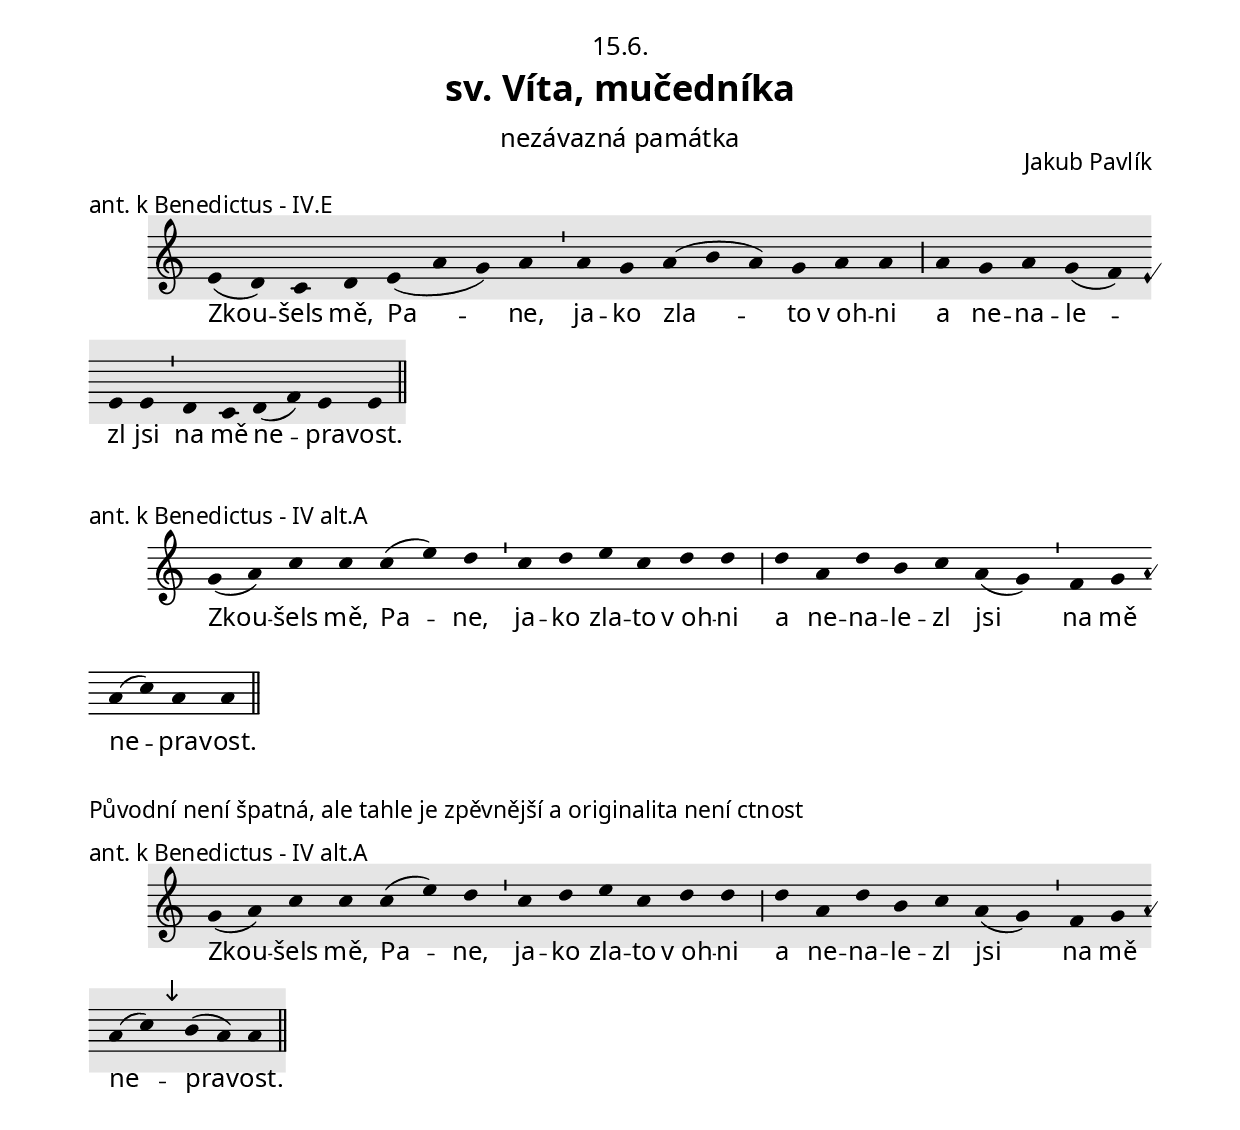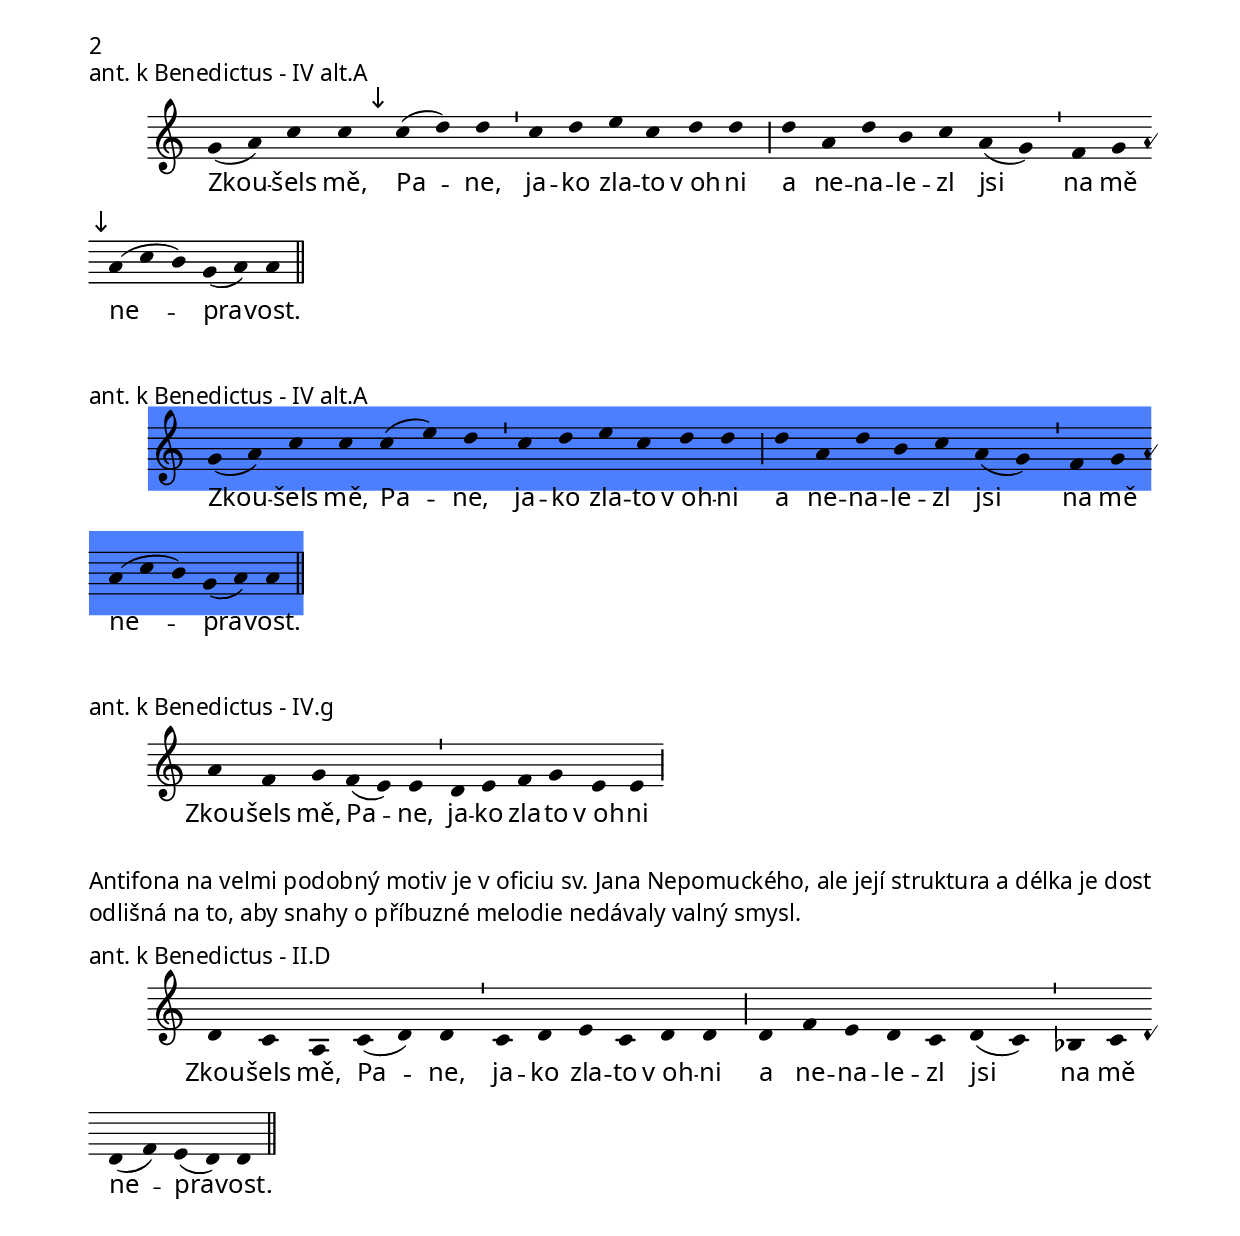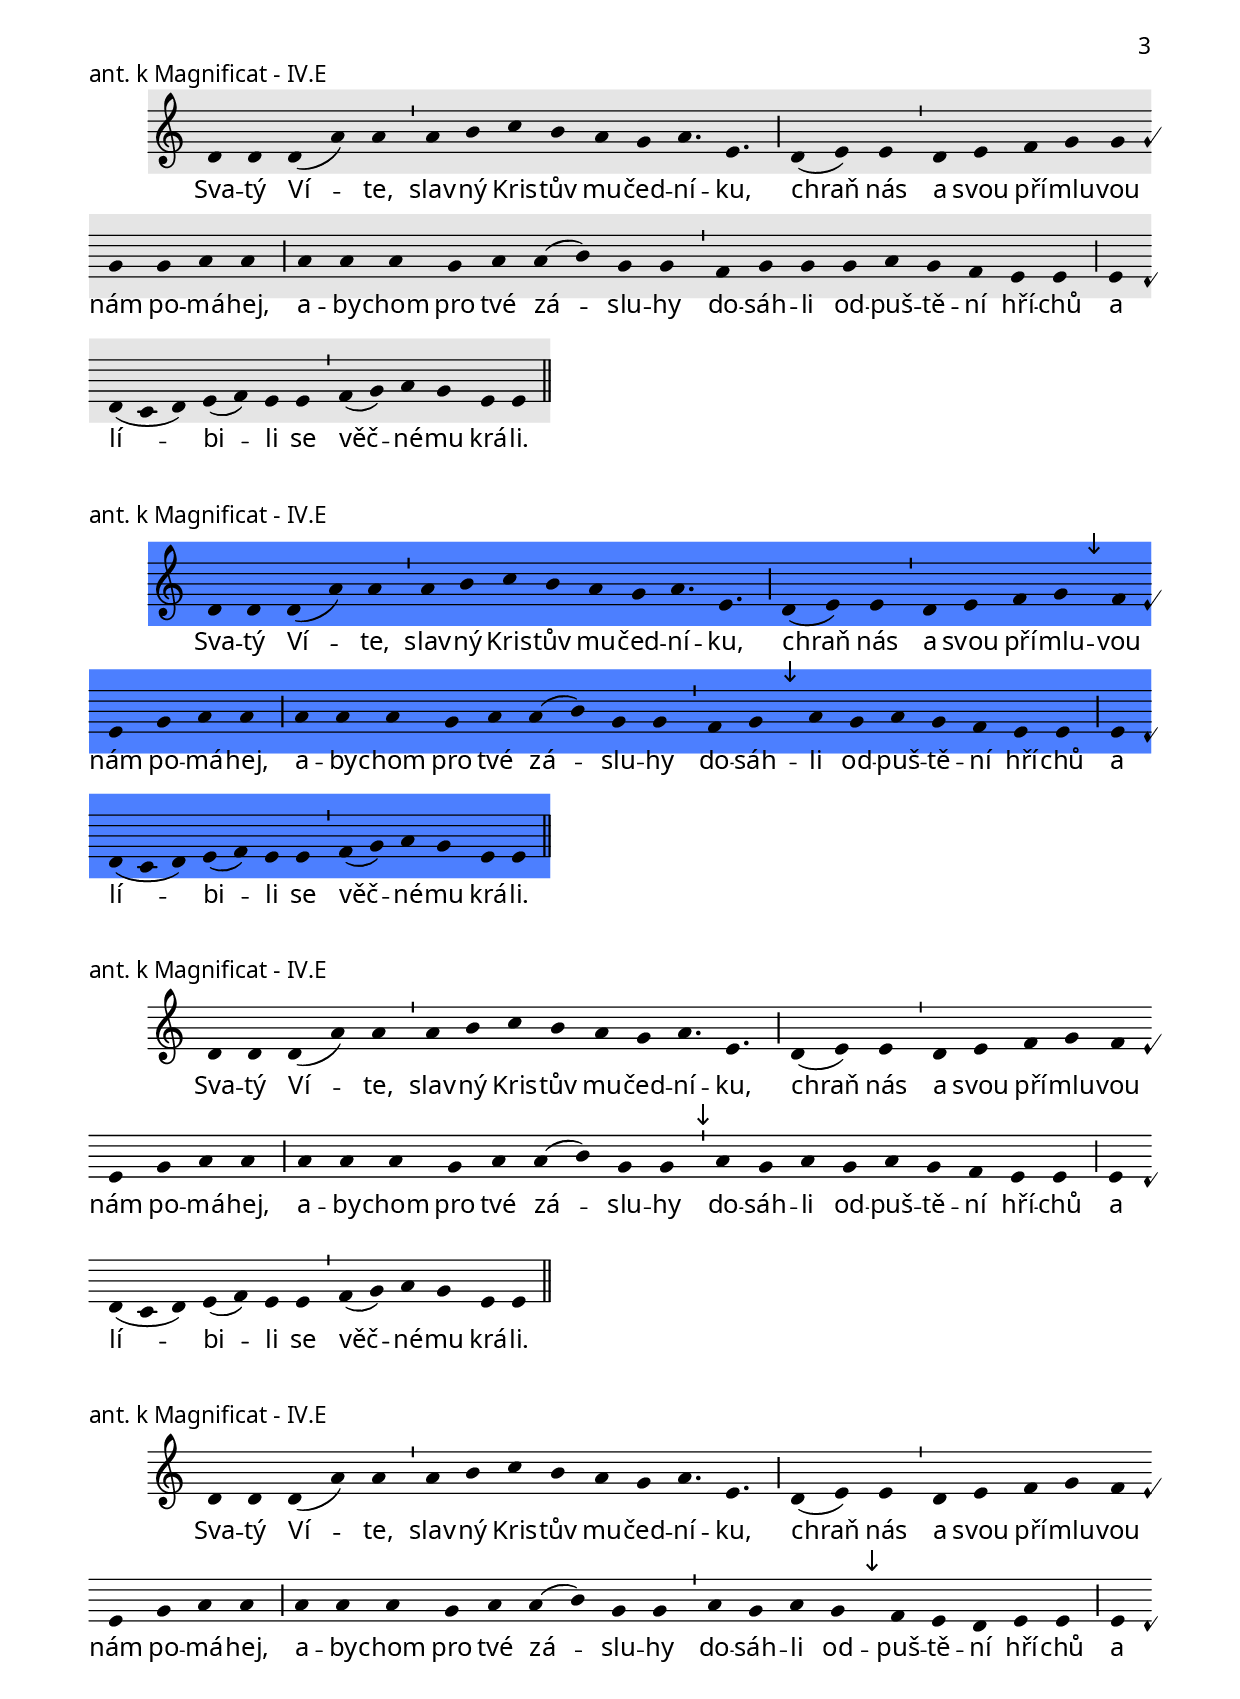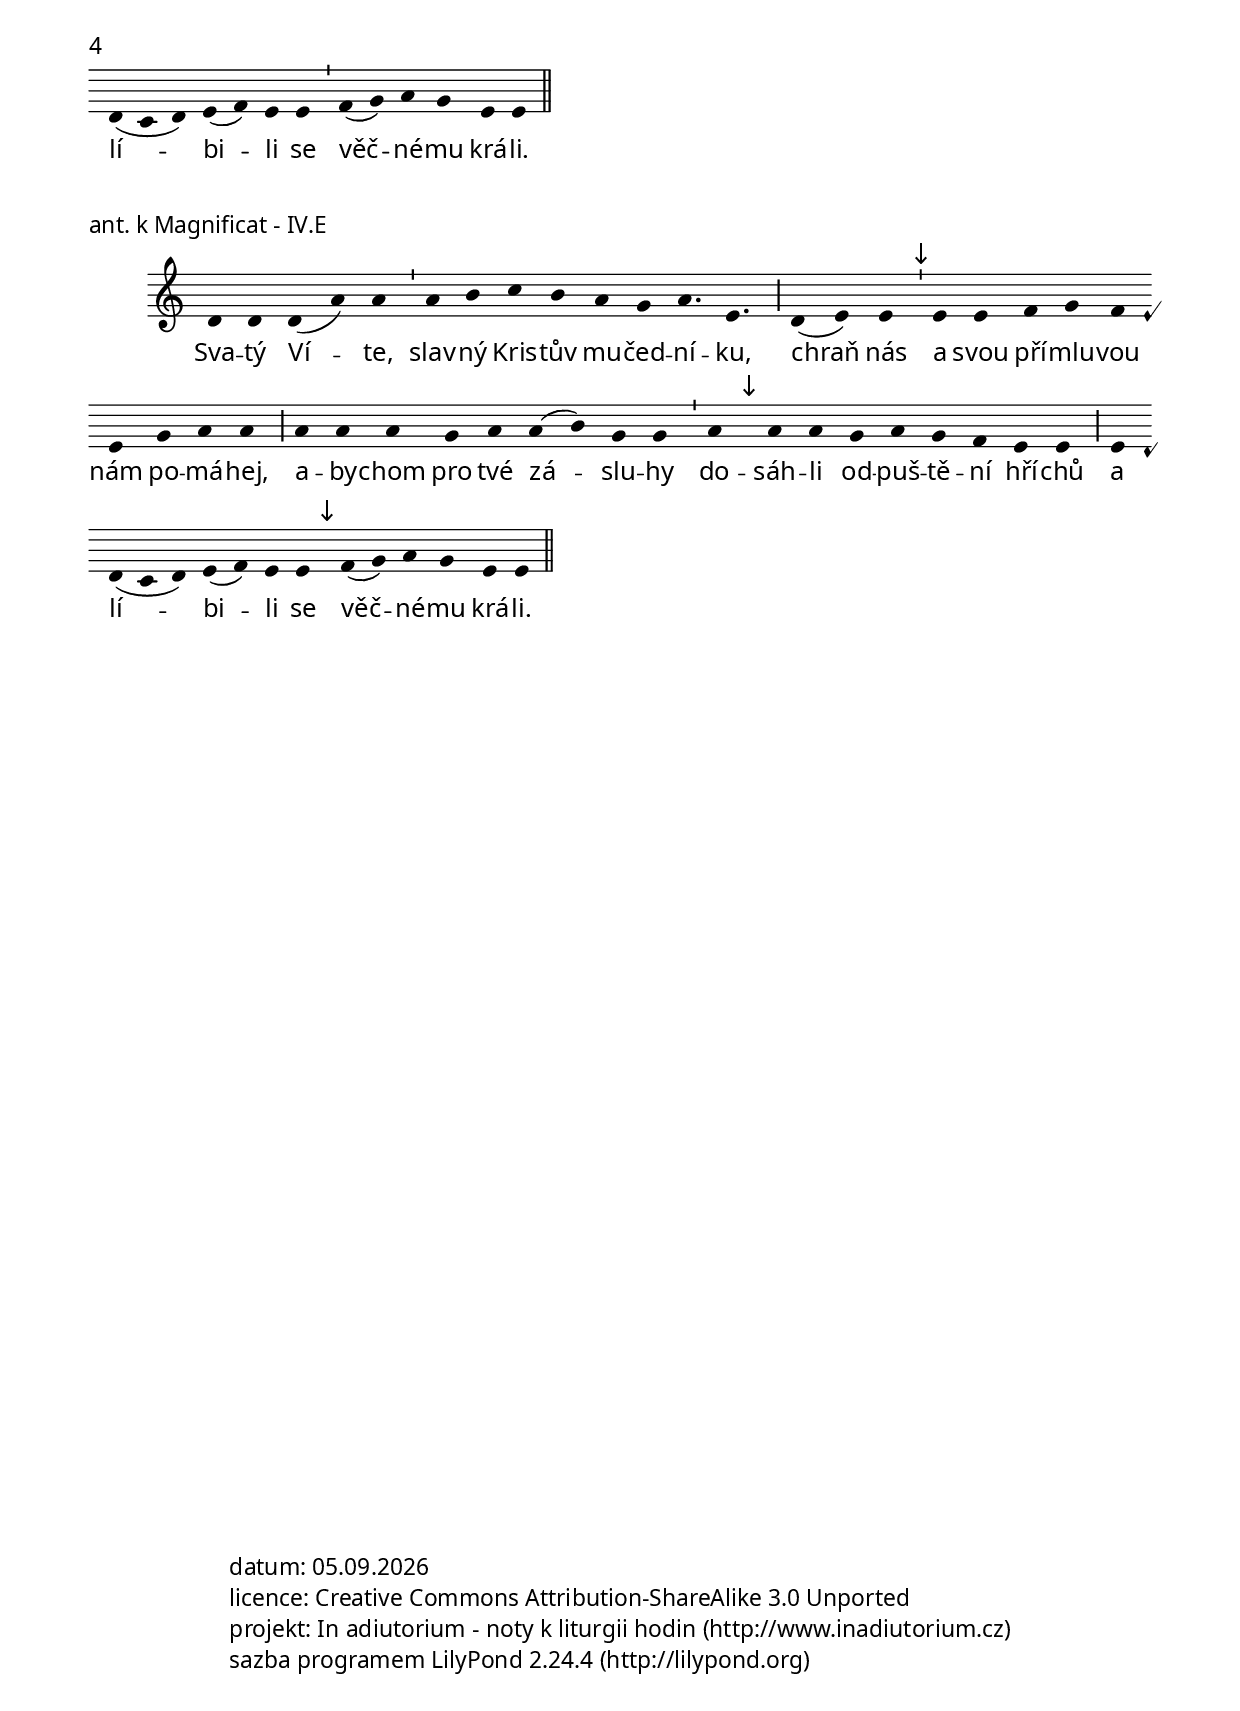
\version "2.15.37"

\include "../spolecne.ly"

\header {
  title = \markup\titleSvatek
            "sv. Víta, mučedníka"
            "nezávazná památka"
            15.6.
  composer = "Jakub Pavlík"
}

\score {
  \relative c' {
    \zvyraznovacSedy
    \choralniRezim
    e4( d) c d e( a g) a \barMin
    a g a( b a) g a a \barMaior
    a g a g( f) e e \barMin
    d c d( f) e e \barFinalis
  }
  \addlyrics {
    Zkou -- šels mě, Pa -- ne,
    ja -- ko zla -- to v_oh -- ni
    a ne -- na -- le -- zl jsi na mě ne -- pra -- vost.
  }
  \header {
    quid = "ant. k Benedictus"
    modus = "IV"
    differentia = "E"
    psalmus = ""
    id = "aben"
    piece = \markup {\sestavTitulekBezZalmu}
  }
}

\score {
  \relative c'' {
    \choralniRezim
    g4( a) c c c( e) d \barMin
    c d e c d d \barMaior
    d a d b c a( g) \barMin
    f g a( c) a a \barFinalis
  }
  \addlyrics {
    Zkou -- šels mě, Pa -- ne,
    ja -- ko zla -- to v_oh -- ni
    a ne -- na -- le -- zl jsi
    na mě ne -- pra -- vost.
  }
  \header {
    quid = "ant. k Benedictus"
    modus = "IV alt"
    differentia = "A"
    psalmus = ""
    id = "aben"
    piece = \markup {\sestavTitulekBezZalmu}
  }
}

\markup{
  Původní není špatná, ale tahle je zpěvnější a originalita není ctnost
}

\score {
  \relative c'' {
    \zvyraznovacSedy
    \choralniRezim
    g4( a) c c c( e) d \barMin
    c d e c d d \barMaior
    d a d b c a( g) \barMin
    f g a( c) \mark\sipka b( a) a \barFinalis
  }
  \addlyrics {
    Zkou -- šels mě, Pa -- ne,
    ja -- ko zla -- to v_oh -- ni
    a ne -- na -- le -- zl jsi
    na mě ne -- pra -- vost.
  }
  \header {
    quid = "ant. k Benedictus"
    modus = "IV alt"
    differentia = "A"
    psalmus = ""
    id = "aben"
    piece = \markup {\sestavTitulekBezZalmu}
  }
}

\score {
  \relative c'' {
    \choralniRezim
    g4( a) c c \mark\sipka c( d) d \barMin
    c d e c d d \barMaior
    d a d b c a( g) \barMin
    f g \mark\sipka a( c b) g( a) a \barFinalis
  }
  \addlyrics {
    Zkou -- šels mě, Pa -- ne,
    ja -- ko zla -- to v_oh -- ni
    a ne -- na -- le -- zl jsi
    na mě ne -- pra -- vost.
  }
  \header {
    quid = "ant. k Benedictus"
    modus = "IV alt"
    differentia = "A"
    psalmus = ""
    id = "aben"
    piece = \markup {\sestavTitulekBezZalmu}
  }
}

\score {
  \relative c'' {
    \zvyraznovacModry
    \choralniRezim
    g4( a) c c c( e) d \barMin
    c d e c d d \barMaior
    d a d b c a( g) \barMin
    f g a( c b) g( a) a \barFinalis
  }
  \addlyrics {
    Zkou -- šels mě, Pa -- ne,
    ja -- ko zla -- to v_oh -- ni
    a ne -- na -- le -- zl jsi
    na mě ne -- pra -- vost.
  }
  \header {
    quid = "ant. k Benedictus"
    modus = "IV alt"
    differentia = "A"
    psalmus = ""
    id = "aben"
    piece = \markup {\sestavTitulekBezZalmu}
  }
}

\score {
  \relative c'' {
    \choralniRezim
    a4 f g f( e) e \barMin
    d e f g e e \barMaior
  }
  \addlyrics {
    Zkou -- šels mě, Pa -- ne,
    ja -- ko zla -- to v_oh -- ni
    a ne -- na -- le -- zl jsi
    na mě ne -- pra -- vost.
  }
  \header {
    quid = "ant. k Benedictus"
    modus = "IV"
    differentia = "g"
    psalmus = ""
    id = "aben"
    piece = \markup {\sestavTitulekBezZalmu}
  }
}

\markup\justify{
  Antifona na velmi podobný motiv je v oficiu sv. Jana Nepomuckého,
  ale její struktura a délka je dost odlišná na to, aby snahy
  o příbuzné melodie nedávaly valný smysl.
}

\score {
  \relative c' {
    \choralniRezim
    d4 c a c( d) d \barMin
    c d e c d d \barMaior
    d f e d c d( c) \barMin
    bes c d( f) e( d) d \barFinalis
  }
  \addlyrics {
    Zkou -- šels mě, Pa -- ne,
    ja -- ko zla -- to v_oh -- ni
    a ne -- na -- le -- zl jsi
    na mě ne -- pra -- vost.
  }
  \header {
    quid = "ant. k Benedictus"
    modus = "II"
    differentia = "D"
    psalmus = ""
    fial = "sanktoral/0516jannepomucky.ly#ne-a1?jiny text"
    id = "aben"
    piece = \markup {\sestavTitulekBezZalmu}
  }
}

\pageBreak

\score {
  \relative c' {
    \zvyraznovacSedy
    \choralniRezim
    d4 d d( a') a \barMin a b c b a g a4. e \barMaior
    d4( e) e \barMin d e f g g g g a a \barMaior
    a4 a a g a a( b) g g \barMin f g g g a g f e e \barMaior
    e d( c d) e( f) e e \barMin f( g) a g e e \barFinalis
  }
  \addlyrics {
    Sva -- tý Ví -- te,
    slav -- ný Kris -- tův mu -- čed -- ní -- ku,
    chraň nás a svou pří -- mlu -- vou nám po -- má -- hej,
    a -- by -- chom pro tvé zá -- slu -- hy
    do -- sáh -- li od -- puš -- tě -- ní hří -- chů
    a lí -- bi -- li se věč -- né -- mu krá -- li.
  }
  \header {
    quid = "ant. k Magnificat"
    modus = "IV"
    differentia = "E"
    psalmus = ""
    id = "amag"
    fons = "začátek podle antifony k Magnificat z pam. sv. Vojtěcha"
    fial = "sanktoral/0423vojtech.ly?zacatek&jiny_text"
    piece = \markup {\sestavTitulekBezZalmu}
  }
}

\score {
  \relative c' {
    \zvyraznovacModry
    \choralniRezim
    d4 d d( a') a \barMin a b c b a g a4. e \barMaior
    d4( e) e \barMin d e f g \mark\sipka f e g a a \barMaior
    a4 a a g a a( b) g g \barMin f g \mark\sipka a g a g f e e \barMaior
    e d( c d) e( f) e e \barMin f( g) a g e e \barFinalis
  }
  \addlyrics {
    Sva -- tý Ví -- te,
    slav -- ný Kris -- tův mu -- čed -- ní -- ku,
    chraň nás a svou pří -- mlu -- vou nám po -- má -- hej,
    a -- by -- chom pro tvé zá -- slu -- hy
    do -- sáh -- li od -- puš -- tě -- ní hří -- chů
    a lí -- bi -- li se věč -- né -- mu krá -- li.
  }
  \header {
    quid = "ant. k Magnificat"
    modus = "IV"
    differentia = "E"
    psalmus = ""
    id = "amag"
    fons = "začátek podle antifony k Magnificat z pam. sv. Vojtěcha"
    fial = "sanktoral/0423vojtech.ly?zacatek&jiny_text"
    piece = \markup {\sestavTitulekBezZalmu}
  }
}

\score {
  \relative c' {
    \choralniRezim
    d4 d d( a') a \barMin a b c b a g a4. e \barMaior
    d4( e) e \barMin d e f g f e g a a \barMaior
    a4 a a g a a( b) g g \barMin \mark\sipka a g a g a g f e e \barMaior
    e d( c d) e( f) e e \barMin f( g) a g e e \barFinalis
  }
  \addlyrics {
    Sva -- tý Ví -- te,
    slav -- ný Kris -- tův mu -- čed -- ní -- ku,
    chraň nás a svou pří -- mlu -- vou nám po -- má -- hej,
    a -- by -- chom pro tvé zá -- slu -- hy
    do -- sáh -- li od -- puš -- tě -- ní hří -- chů
    a lí -- bi -- li se věč -- né -- mu krá -- li.
  }
  \header {
    quid = "ant. k Magnificat"
    modus = "IV"
    differentia = "E"
    psalmus = ""
    id = "amag"
    fons = "začátek podle antifony k Magnificat z pam. sv. Vojtěcha"
    fial = "sanktoral/0423vojtech.ly?zacatek&jiny_text"
    piece = \markup {\sestavTitulekBezZalmu}
  }
}

\score {
  \relative c' {
    \choralniRezim
    d4 d d( a') a \barMin a b c b a g a4. e \barMaior
    d4( e) e \barMin d e f g f e g a a \barMaior
    a4 a a g a a( b) g g \barMin a g a g \mark\sipka f e d e e \barMaior
    e d( c d) e( f) e e \barMin f( g) a g e e \barFinalis
  }
  \addlyrics {
    Sva -- tý Ví -- te,
    slav -- ný Kris -- tův mu -- čed -- ní -- ku,
    chraň nás a svou pří -- mlu -- vou nám po -- má -- hej,
    a -- by -- chom pro tvé zá -- slu -- hy
    do -- sáh -- li od -- puš -- tě -- ní hří -- chů
    a lí -- bi -- li se věč -- né -- mu krá -- li.
  }
  \header {
    quid = "ant. k Magnificat"
    modus = "IV"
    differentia = "E"
    psalmus = ""
    id = "amag"
    fons = "začátek podle antifony k Magnificat z pam. sv. Vojtěcha"
    fial = "sanktoral/0423vojtech.ly?zacatek&jiny_text"
    piece = \markup {\sestavTitulekBezZalmu}
  }
}

\score {
  \relative c' {
    \choralniRezim
    d4 d d( a') a \barMin a b c b a g a4. e \barMaior
    d4( e) e \barMin \mark\sipka e e f g f e g a a \barMaior
    a4 a a g a a( b) g g \barMin a \mark\sipka a a g a g f e e \barMaior
    e d( c d) e( f) e e \mark\sipka f( g) a g e e \barFinalis
  }
  \addlyrics {
    Sva -- tý Ví -- te,
    slav -- ný Kris -- tův mu -- čed -- ní -- ku,
    chraň nás a svou pří -- mlu -- vou nám po -- má -- hej,
    a -- by -- chom pro tvé zá -- slu -- hy
    do -- sáh -- li od -- puš -- tě -- ní hří -- chů
    a lí -- bi -- li se věč -- né -- mu krá -- li.
  }
  \header {
    quid = "ant. k Magnificat"
    modus = "IV"
    differentia = "E"
    psalmus = ""
    id = "amag"
    fons = "začátek podle antifony k Magnificat z pam. sv. Vojtěcha"
    fial = "sanktoral/0423vojtech.ly?zacatek&jiny_text"
    piece = \markup {\sestavTitulekBezZalmu}
  }
}